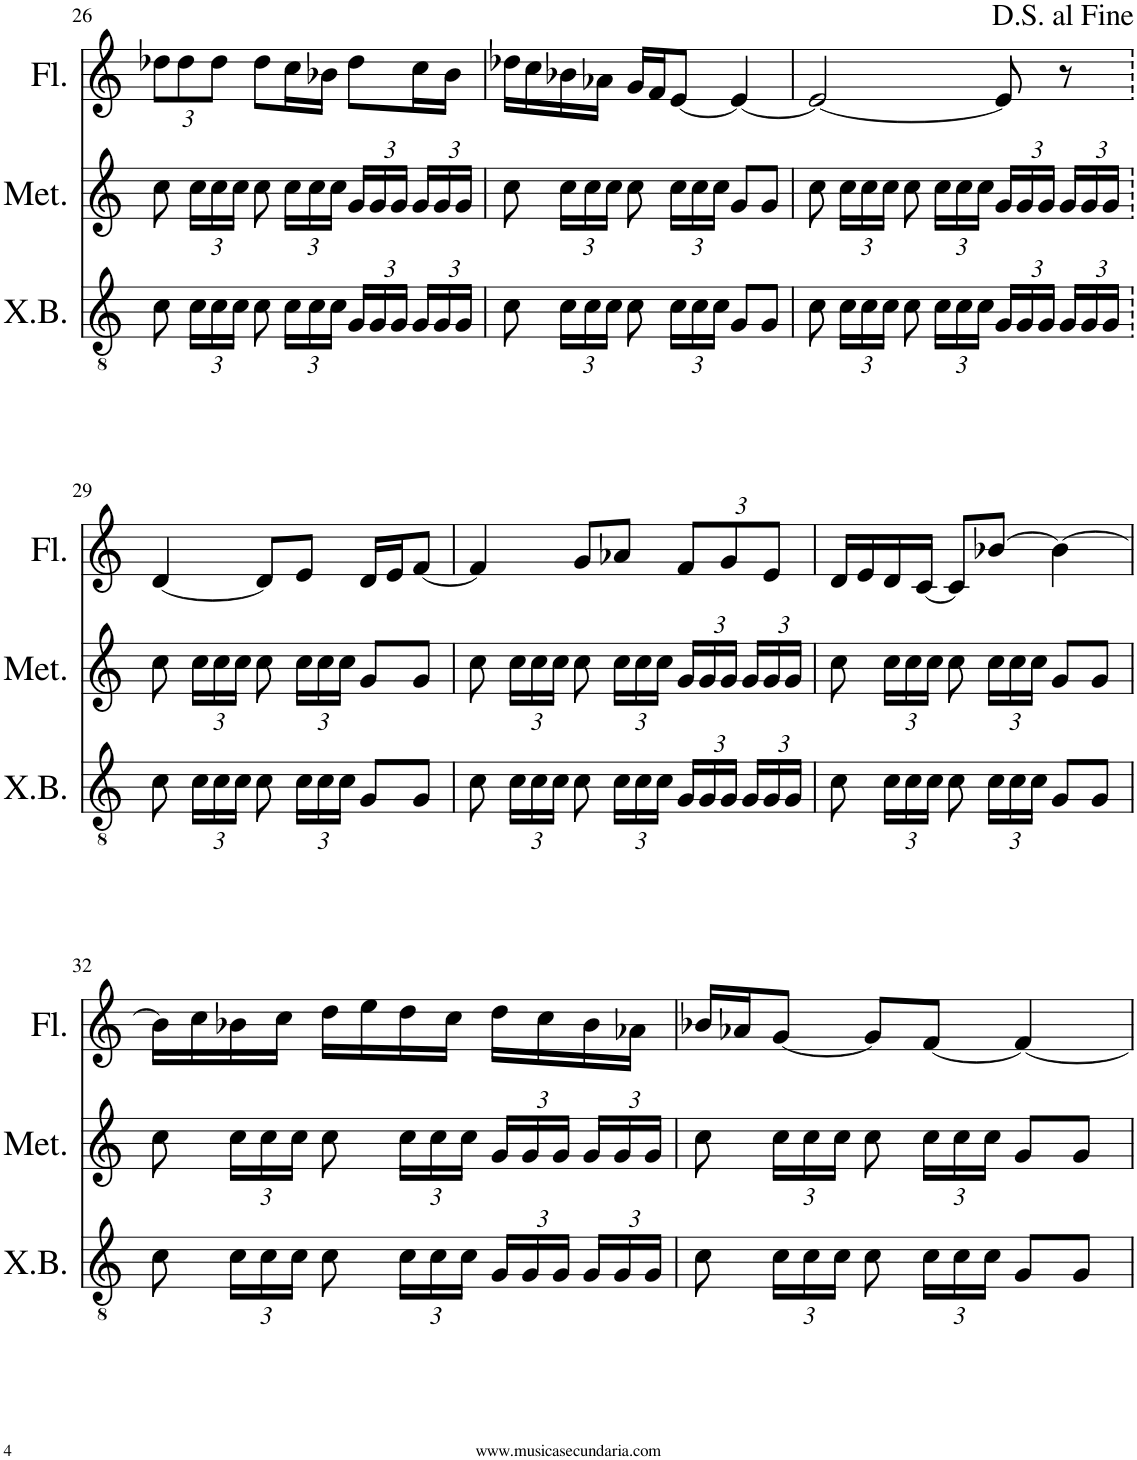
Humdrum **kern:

**kern	**kern	**kern
*part3	*part2	*part1
*staff3	*staff2	*staff1
*I"Xil.Bajo	*I"Metalófono	*I"Flauta
*I'X.B.	*I'Met.	*I'Fl.
!!LO:PB:g=z
*clefGv2	*clefG2	*clefG2
*k[]	*k[]	*k[]
*M3/4	*M3/4	*M3/4
*	*	*Xbrackettup
=26	=26	=26
8c\	8cc\	12dd-X\L
.	.	12dd-\
*Xbrackettup	*Xbrackettup	*
24c\LL	24cc\LL	.
24c\	24cc\	12dd-\J
24c\JJ	24cc\JJ	.
8c\	8cc\	8dd-\L
24c\LL	24cc\LL	16cc\L
24c\	24cc\	.
.	.	16b-X\JJ
24c\JJ	24cc\JJ	.
24G/LL	24g/LL	8dd-\L
24G/	24g/	.
24G/JJ	24g/JJ	.
24G/LL	24g/LL	16cc\L
24G/	24g/	.
.	.	16b-\JJ
24G/JJ	24g/JJ	.
=27	=27	=27
8c\	8cc\	16dd-X\LL
.	.	16cc\
24c\LL	24cc\LL	16b-X\
24c\	24cc\	.
.	.	16a-X\JJ
24c\JJ	24cc\JJ	.
8c\	8cc\	16g/LL
.	.	16f/J
24c\LL	24cc\LL	[8e/J
24c\	24cc\	.
24c\JJ	24cc\JJ	.
8G/L	8g/L	4e/_
8G/J	8g/J	.
=28	=28	=28
8c\	8cc\	2e/_
24c\LL	24cc\LL	.
24c\	24cc\	.
24c\JJ	24cc\JJ	.
8c\	8cc\	.
24c\LL	24cc\LL	.
24c\	24cc\	.
24c\JJ	24cc\JJ	.
24G/LL	24g/LL	8e/]
24G/	24g/	.
24G/JJ	24g/JJ	.
24G/LL	24g/LL	8r
24G/	24g/	.
24G/JJ	24g/JJ	.
!!LO:LB:g=z
=29	=29	=29
8c\	8cc\	[4d/
24c\LL	24cc\LL	.
24c\	24cc\	.
24c\JJ	24cc\JJ	.
8c\	8cc\	8d/L]
24c\LL	24cc\LL	8e/J
24c\	24cc\	.
24c\JJ	24cc\JJ	.
8G/L	8g/L	16d/LL
.	.	16e/J
8G/J	8g/J	[8f/J
=30	=30	=30
8c\	8cc\	4f/]
24c\LL	24cc\LL	.
24c\	24cc\	.
24c\JJ	24cc\JJ	.
8c\	8cc\	8g/L
24c\LL	24cc\LL	8a-X/J
24c\	24cc\	.
24c\JJ	24cc\JJ	.
24G/LL	24g/LL	12f/L
24G/	24g/	.
24G/JJ	24g/JJ	12g/
24G/LL	24g/LL	.
24G/	24g/	12e/J
24G/JJ	24g/JJ	.
=31	=31	=31
8c\	8cc\	16d/LL
.	.	16e/
24c\LL	24cc\LL	16d/
24c\	24cc\	.
.	.	[16c/JJ
24c\JJ	24cc\JJ	.
8c\	8cc\	8c/L]
24c\LL	24cc\LL	[8b-X/J
24c\	24cc\	.
24c\JJ	24cc\JJ	.
8G/L	8g/L	4b-\_
8G/J	8g/J	.
!!LO:LB:g=z
=32	=32	=32
8c\	8cc\	16b-\LL]
.	.	16cc\
24c\LL	24cc\LL	16b-X\
24c\	24cc\	.
.	.	16cc\JJ
24c\JJ	24cc\JJ	.
8c\	8cc\	16dd\LL
.	.	16ee\
24c\LL	24cc\LL	16dd\
24c\	24cc\	.
.	.	16cc\JJ
24c\JJ	24cc\JJ	.
24G/LL	24g/LL	16dd\LL
24G/	24g/	.
.	.	16cc\
24G/JJ	24g/JJ	.
24G/LL	24g/LL	16b-\
24G/	24g/	.
.	.	16a-X\JJ
24G/JJ	24g/JJ	.
=33	=33	=33
8c\	8cc\	16b-X/LL
.	.	16a-X/J
24c\LL	24cc\LL	[8g/J
24c\	24cc\	.
24c\JJ	24cc\JJ	.
8c\	8cc\	8g/L]
24c\LL	24cc\LL	[8f/J
24c\	24cc\	.
24c\JJ	24cc\JJ	.
8G/L	8g/L	4f/_
8G/J	8g/J	.
=	=	=
*-	*-	*-
